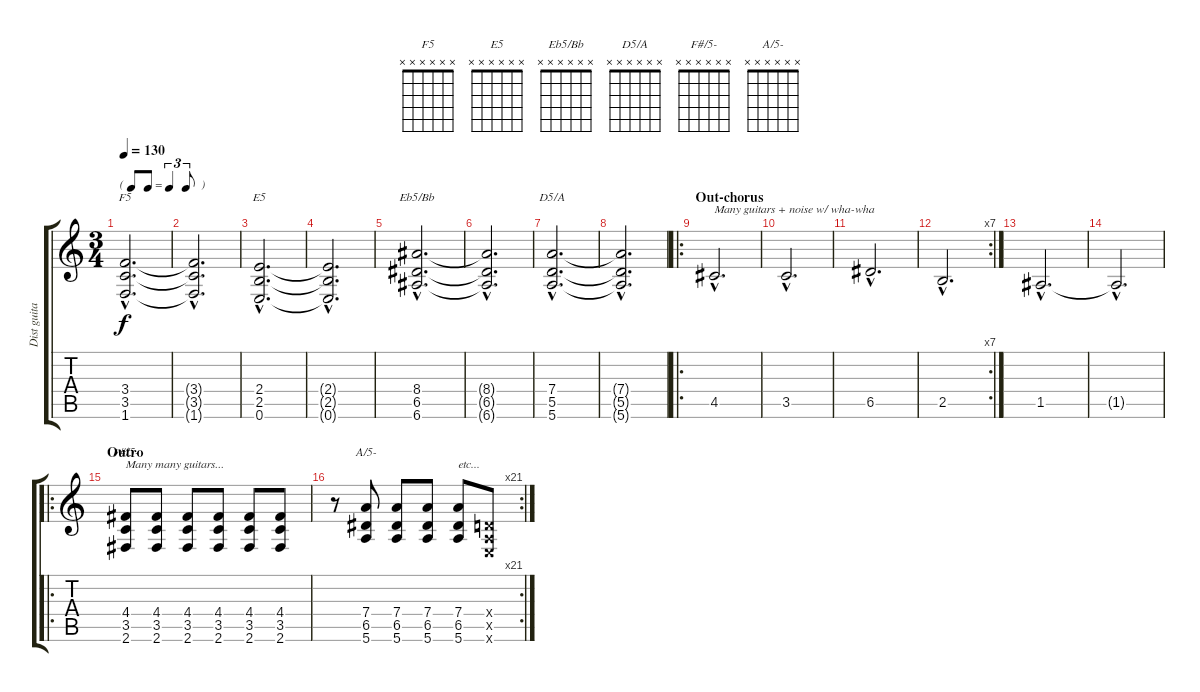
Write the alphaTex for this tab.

\track ("Dist guitar" "Dist guita") {instrument distortionguitar}
\staff {score tabs}
\tuning (E4 B3 G3 D3 A2 E2) {hide}
\chord ("F5" x x x x x x) {firstfret 0}
\chord ("E5" x x x x x x) {firstfret 0}
\chord ("Eb5/Bb" x x x x x x) {firstfret 0}
\chord ("D5/A" x x x x x x) {firstfret 0}
\chord ("F#/5-" x x x x x x) {firstfret 0}
\chord ("A/5-" x x x x x x) {firstfret 0}
\ts (3 4)
\tf triplet8th
\tempo 130
\clef g2
\ks c
(3.4{hac} 3.5{hac} 1.6{hac}).2{d ch "F5" dy f} |
(3.4{hac t} 3.5{hac t} 1.6{hac t}).2{d} |
(2.4{hac} 2.5{hac} 0.6{hac}).2{d ch "E5"} |
(2.4{hac t} 2.5{hac t} 0.6{hac t}).2{d} |
(8.4{hac} 6.5{hac} 6.6{hac}).2{d ch "Eb5/Bb"} |
(8.4{hac t} 6.5{hac t} 6.6{hac t}).2{d} |
(7.4{hac} 5.5{hac} 5.6{hac}).2{d ch "D5/A"} |
(7.4{hac t} 5.5{hac t} 5.6{hac t}).2{d} |
\ro
\section ("" "Out-chorus")
4.5{hac}.2{d txt "Many guitars + noise w/ wha-wha"} |
3.5{hac}.2{d} |
6.5{hac}.2{d} |
\rc 7
2.5{hac}.2{d} |
1.5{hac}.2{d} |
1.5{hac t}.2{d} |
\ro
\section ("" "Outro")
(4.4 3.5 2.6).8{ch "F#/5-" txt "Many many guitars..."} (4.4 3.5 2.6).8 (4.4 3.5 2.6).8 (4.4 3.5 2.6).8 (4.4 3.5 2.6).8 (4.4 3.5 2.6).8 |
\rc 21
r.8 (7.4 6.5 5.6).8{ch "A/5-"} (7.4 6.5 5.6).8 (7.4 6.5 5.6).8 (7.4 6.5 5.6).8{txt "etc..."} (0.4{x} 0.5{x} 0.6{x}).8
